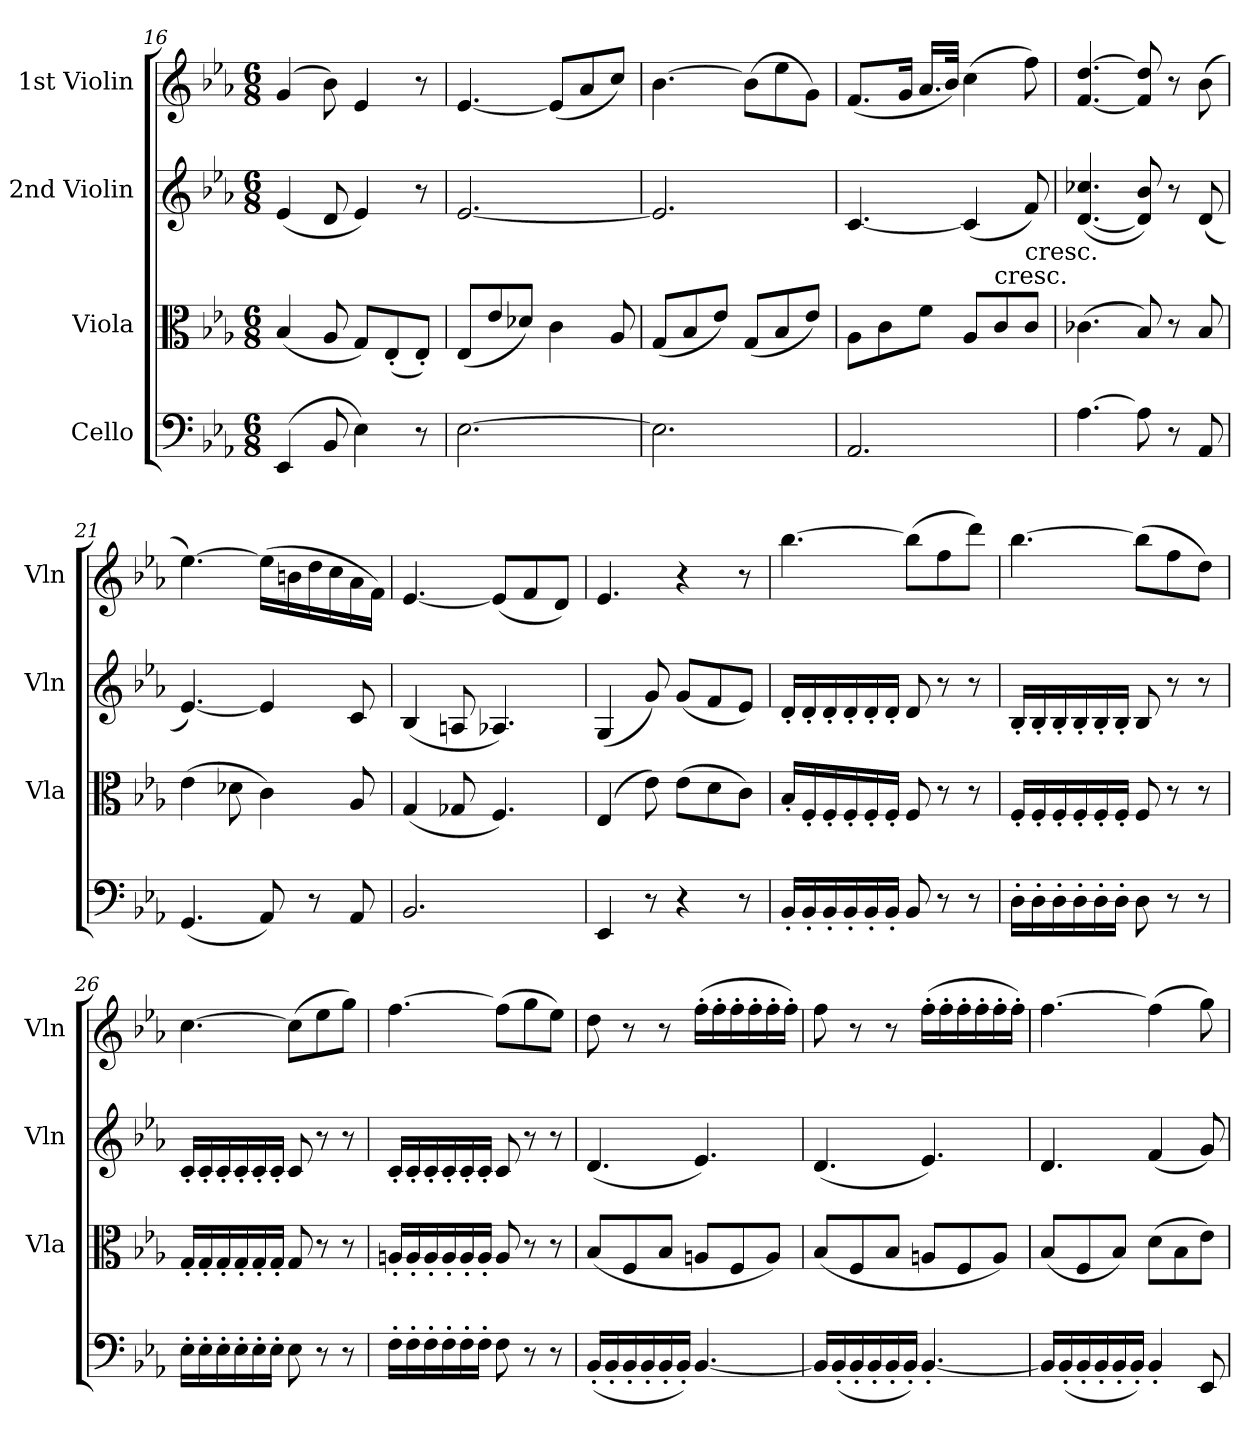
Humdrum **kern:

**kern	**kern	**kern	**kern
*part4	*part3	*part2	*part1
*staff4	*staff3	*staff2	*staff1
*I"Cello	*I"Viola	*I"2nd Violin	*I"1st Violin
*	*I'Vla	*I'Vln	*I'Vln
*clefF4	*clefC3	*clefG2	*clefG2
*k[b-e-a-]	*k[b-e-a-]	*k[b-e-a-]	*k[b-e-a-]
*E-:	*E-:	*E-:	*E-:
*M6/8	*M6/8	*M6/8	*M6/8
=16	=16	=16	=16
(4EE-	(4B-	(4e-	(4g
8BB-	8A-	8d	8b-)
4E-)	8GL)	4e-)	4e-
.	(8E-'	.	.
8r	8E-'J)	8r	8r
=17	=17	=17	=17
[2.E-	(8E-L	[2.e-	[4.e-
.	8e-	.	.
.	8d-XJ)	.	.
.	4c	.	(8e-L]
.	.	.	8a-
.	8A-	.	8ccJ)
=18	=18	=18	=18
2.E-]	(8GL	2.e-]	[4.b-
.	8B-	.	.
.	8e-J)	.	.
.	(8GL	.	(8b-L]
.	8B-	.	8ee-
.	8e-J)	.	8gJ)
=19	=19	=19	=19
2.AA-	8A-L	[4.c	(8.fL
.	8c	.	.
.	.	.	16gJk
.	8fJ	.	16.a-LL
.	.	.	32b-JJk)
.	8A-L	(4c]	(4cc
!	!LO:TX:t=cresc.	!	!
.	8c	.	.
!	!LO:TX:t=cresc.	!	!
.	8cJ	8f)	8ff)
=20	=20	=20	=20
[4.A-	(4.c-X	([4.d 4.cc-X	[4.f [4.dd
8A-]	8B-)	8d] 8b-)	8f] 8dd]
8r	8r	8r	8r
8AA-	8B-	(8d	(8b-
=21	=21	=21	=21
(4.GG	(4e-	[4.e-)	[4.ee-)
.	8d-X	.	.
8AA-)	4c)	4e-]	(16ee-LL]
.	.	.	16bn
8r	.	.	16dd
.	.	.	16cc
8AA-	8A-	8c	16a-
.	.	.	16fJJ)
=22	=22	=22	=22
2.BB-	(4G	(4B-	[4.e-
.	8G-X	8An	.
.	4.F)	4.A-X)	(8e-L]
.	.	.	8f
.	.	.	8dJ)
=23	=23	=23	=23
4EE-	(4E-	(4G	4.e-
8r	8e-)	8g)	.
4r	(8e-L	(8gL	4r
.	8d	8f	.
8r	8cJ)	8e-J)	8r
=24	=24	=24	=24
16BB-'LL	16B-'LL	16d'LL	[4.bb-
16BB-'	16F'	16d'	.
16BB-'	16F'	16d'	.
16BB-'	16F'	16d'	.
16BB-'	16F'	16d'	.
16BB-'JJ	16F'JJ	16d'JJ	.
8BB-	8F	8d	(8bb-L]
8r	8r	8r	8ff
8r	8r	8r	8dddJ)
=25	=25	=25	=25
16D'LL	16F'LL	16B-'LL	[4.bb-
16D'	16F'	16B-'	.
16D'	16F'	16B-'	.
16D'	16F'	16B-'	.
16D'	16F'	16B-'	.
16D'JJ	16F'JJ	16B-'JJ	.
8D	8F	8B-	(8bb-L]
8r	8r	8r	8ff
8r	8r	8r	8ddJ)
=26	=26	=26	=26
16E-'LL	16G'LL	16c'LL	[4.cc
16E-'	16G'	16c'	.
16E-'	16G'	16c'	.
16E-'	16G'	16c'	.
16E-'	16G'	16c'	.
16E-'JJ	16G'JJ	16c'JJ	.
8E-	8G	8c	(8ccL]
8r	8r	8r	8ee-
8r	8r	8r	8ggJ)
=27	=27	=27	=27
16F'LL	16An'LL	16c'LL	[4.ff
16F'	16A'	16c'	.
16F'	16A'	16c'	.
16F'	16A'	16c'	.
16F'	16A'	16c'	.
16F'JJ	16A'JJ	16c'JJ	.
8F	8A	8c	(8ffL]
8r	8r	8r	8gg
8r	8r	8r	8ee-J)
=28	=28	=28	=28
(16BB-'LL	(8B-L	(4.d	8dd
16BB-'	.	.	.
16BB-'	8F	.	8r
16BB-'	.	.	.
16BB-'	8B-J	.	8r
16BB-'JJ)	.	.	.
[4.BB-	8AnL	4.e-)	(16ff'LL
.	.	.	16ff'
.	8F	.	16ff'
.	.	.	16ff'
.	8AJ)	.	16ff'
.	.	.	16ff'JJ)
=29	=29	=29	=29
16BB-LL]	(8B-L	(4.d	8ff
(16BB-'	.	.	.
16BB-'	8F	.	8r
16BB-'	.	.	.
16BB-'	8B-J	.	8r
16BB-'JJ)	.	.	.
[4.BB-'	8AnL	4.e-)	(16ff'LL
.	.	.	16ff'
.	8F	.	16ff'
.	.	.	16ff'
.	8AJ)	.	16ff'
.	.	.	16ff'JJ)
=30	=30	=30	=30
16BB-LL]	(8B-L	4.d	[4.ff
(16BB-'	.	.	.
16BB-'	8F	.	.
16BB-'	.	.	.
16BB-'	8B-J)	.	.
16BB-'JJ)	.	.	.
4BB-'	(8dL	(4f	(4ff]
.	8B-	.	.
8EE-	8e-J)	8g)	8gg)
=	=	=	=
*-	*-	*-	*-
